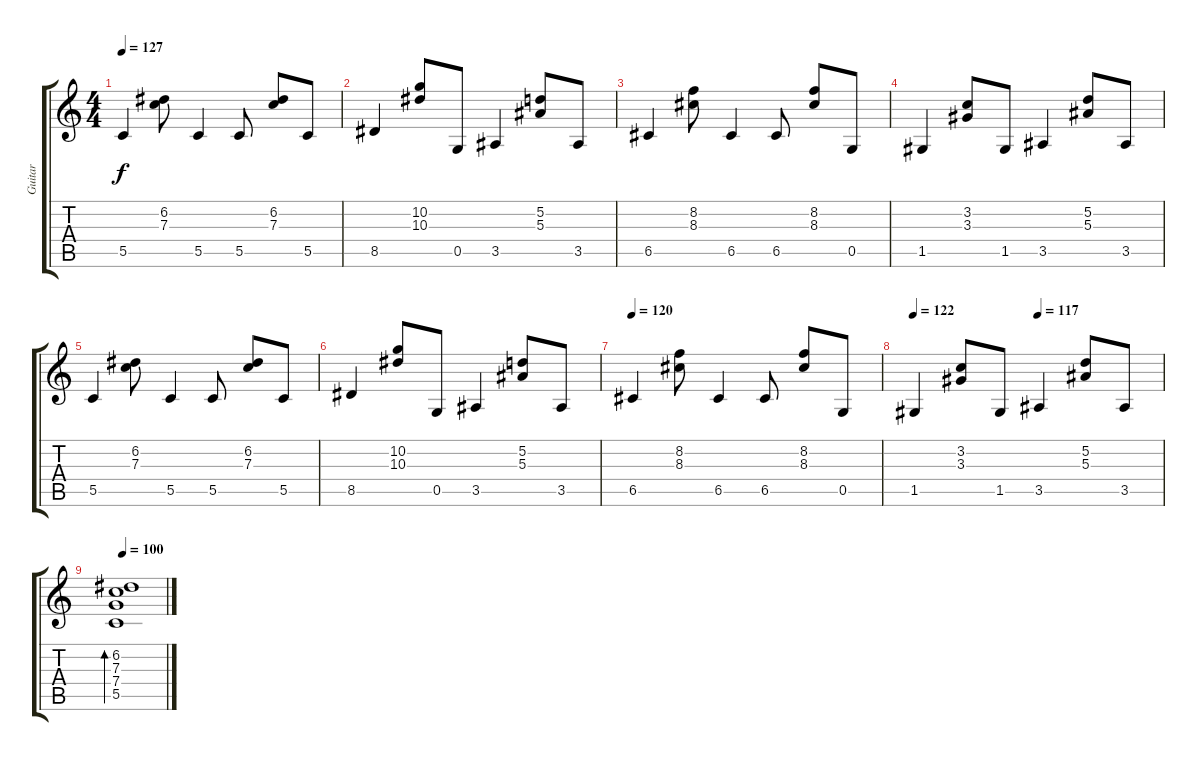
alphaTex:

\track ("Guitar" "Guitar") {instrument acousticguitarsteel}
\staff {score tabs}
\tuning (D4 A3 F3 C3 G2 C2) {hide}
\ts (4 4)
\tempo 127
\clef g2
\ks c
5.5.4{dy f} (6.2 7.3).8 5.5.4 5.5.8 (6.2 7.3).8 5.5.8 |
8.5.4 (10.2 10.3).8 0.5.8 3.5.4 (5.2 5.3).8 3.5.8 |
6.5.4 (8.2 8.3).8 6.5.4 6.5.8 (8.2 8.3).8 0.5.8 |
1.5.4 (3.2 3.3).8 1.5.8 3.5.4 (5.2 5.3).8 3.5.8 |
5.5.4 (6.2 7.3).8 5.5.4 5.5.8 (6.2 7.3).8 5.5.8 |
8.5.4 (10.2 10.3).8 0.5.8 3.5.4 (5.2 5.3).8 3.5.8 |
\tempo 120
6.5.4 (8.2 8.3).8 6.5.4 6.5.8 (8.2 8.3).8 0.5.8 |
\tempo 113
\tempo (104 0.5)
\tempo 122
\tempo (117 0.5)
1.5.4 (3.2 3.3).8 1.5.8 3.5.4 (5.2 5.3).8 3.5.8 |
\tempo 100
(6.2 7.3 7.4 5.5).1{bd 480}
